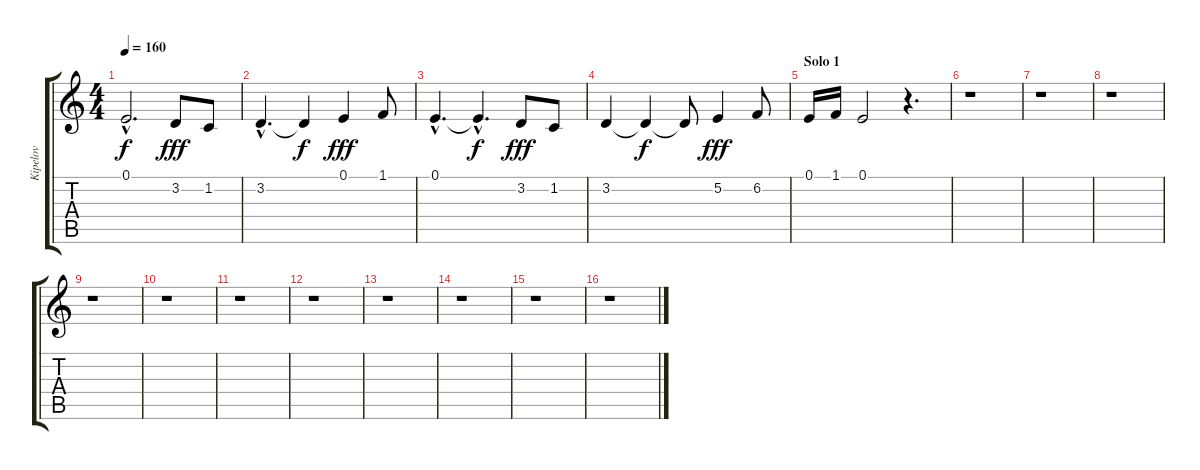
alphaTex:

\track ("Kipelov" "Kipelov") {instrument tenorsax}
\staff {score tabs}
\tuning (E4 B3 G3 D3 A2 E2) {hide}
\ts (4 4)
\tempo 160
\clef g2
\ks c
0.1{hac t}.2{d dy f} 3.2.8{dy fff} 1.2.8 |
3.2{hac}.4{d} 3.2{t}.4{dy f} 0.1.4{dy fff} 1.1.8 |
0.1{hac}.4{d} 0.1{hac t}.4{d dy f} 3.2.8{dy fff} 1.2.8 |
3.2.4 3.2{t}.4{dy f} 3.2{t}.8 5.2.4{dy fff} 6.2.8 |
\section ("" "Solo 1")
0.1.16 1.1.16 0.1.2 r.4{d} |
r.1 |
r.1 |
r.1 |
r.1 |
r.1 |
r.1 |
r.1 |
r.1 |
r.1 |
r.1 |
r.1
